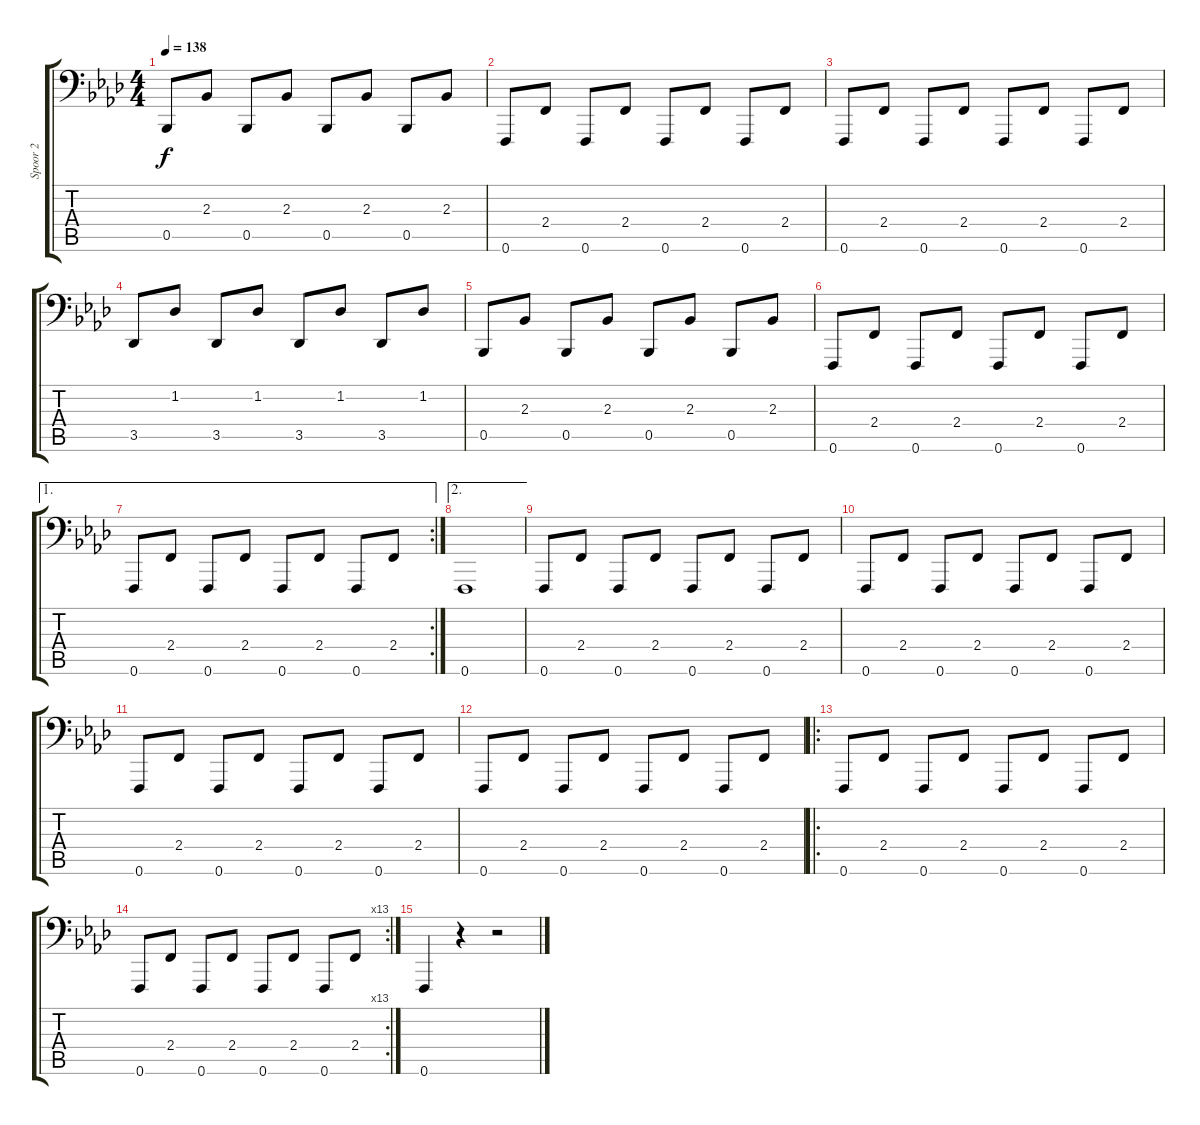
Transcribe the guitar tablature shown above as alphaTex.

\track ("Spoor 2" "Spoor 2") {instrument acousticbass}
\staff {score tabs}
\tuning (F2 C2 Ab1 Eb1 Bb0 F0) {hide}
\ts (4 4)
\tempo 138
\clef f4
\ks ab
0.5.8{dy f} 2.3.8 0.5.8 2.3.8 0.5.8 2.3.8 0.5.8 2.3.8 |
0.6.8 2.4.8 0.6.8 2.4.8 0.6.8 2.4.8 0.6.8 2.4.8 |
0.6.8 2.4.8 0.6.8 2.4.8 0.6.8 2.4.8 0.6.8 2.4.8 |
3.5.8 1.2.8 3.5.8 1.2.8 3.5.8 1.2.8 3.5.8 1.2.8 |
0.5.8 2.3.8 0.5.8 2.3.8 0.5.8 2.3.8 0.5.8 2.3.8 |
0.6.8 2.4.8 0.6.8 2.4.8 0.6.8 2.4.8 0.6.8 2.4.8 |
\ae 1
\rc 2
0.6.8 2.4.8 0.6.8 2.4.8 0.6.8 2.4.8 0.6.8 2.4.8 |
\ae 2
0.6.1 |
0.6.8 2.4.8 0.6.8 2.4.8 0.6.8 2.4.8 0.6.8 2.4.8 |
0.6.8 2.4.8 0.6.8 2.4.8 0.6.8 2.4.8 0.6.8 2.4.8 |
0.6.8 2.4.8 0.6.8 2.4.8 0.6.8 2.4.8 0.6.8 2.4.8 |
0.6.8 2.4.8 0.6.8 2.4.8 0.6.8 2.4.8 0.6.8 2.4.8 |
\ro
0.6.8 2.4.8 0.6.8 2.4.8 0.6.8 2.4.8 0.6.8 2.4.8 |
\rc 13
0.6.8 2.4.8 0.6.8 2.4.8 0.6.8 2.4.8 0.6.8 2.4.8 |
0.6.4 r.4 r.2
